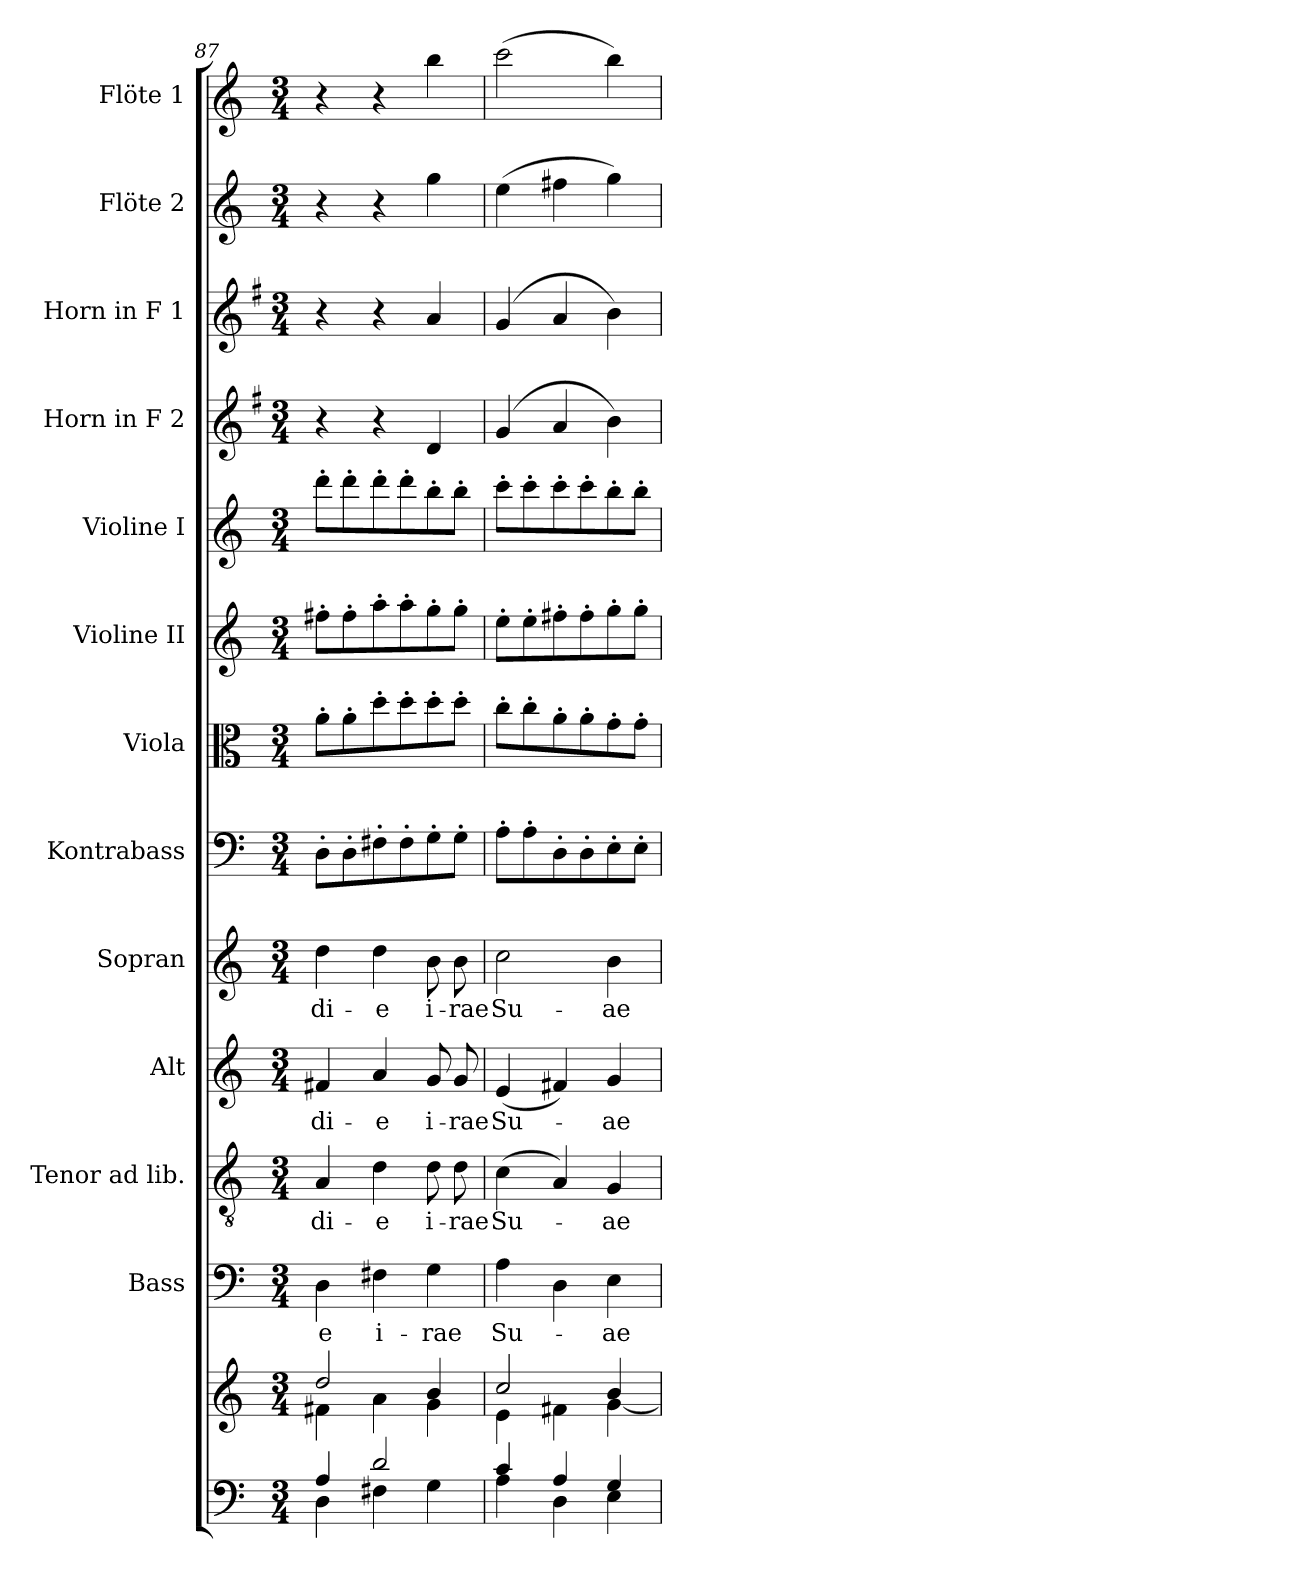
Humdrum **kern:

**kern	**kern	**kern	**text	**kern	**text	**kern	**text	**kern	**text	**kern	**kern	**kern	**kern	**kern	**kern	**kern	**kern
*part13	*part13	*part12	*part12	*part11	*part11	*part10	*part10	*part9	*part9	*part8	*part7	*part6	*part5	*part4	*part3	*part2	*part1
*staff14	*staff13	*staff12	*staff12	*staff11	*staff11	*staff10	*staff10	*staff9	*staff9	*staff8	*staff7	*staff6	*staff5	*staff4	*staff3	*staff2	*staff1
*	*	*I"Bass	*	*I"Tenor ad lib.	*	*I"Alt	*	*I"Sopran	*	*I"Kontrabass	*I"Viola	*I"Violine II	*I"Violine I	*I"Horn in F 2	*I"Horn in F 1	*I"Flöte 2	*I"Flöte 1
*	*	*I'B.	*	*I'T.	*	*I'A.	*	*I'S.	*	*I'Kb.	*I'Vla.	*I'Vl. II	*I'Vl. I	*	*	*I'Fl. 2	*I'Fl. 1
*clefF4	*clefG2	*clefF4	*	*clefGv2	*	*clefG2	*	*clefG2	*	*clefF4	*clefC3	*clefG2	*clefG2	*clefG2	*clefG2	*clefG2	*clefG2
*	*	*	*	*	*	*	*	*	*	*ITrd7c12	*	*	*	*ITrd4c7	*ITrd4c7	*	*
*k[]	*k[]	*k[]	*	*k[]	*	*k[]	*	*k[]	*	*k[]	*k[]	*k[]	*k[]	*k[]	*k[]	*k[]	*k[]
*C:	*C:	*C:	*	*C:	*	*C:	*	*C:	*	*C:	*C:	*C:	*C:	*C:	*C:	*C:	*C:
*M3/4	*M3/4	*M3/4	*	*M3/4	*	*M3/4	*	*M3/4	*	*M3/4	*M3/4	*M3/4	*M3/4	*M3/4	*M3/4	*M3/4	*M3/4
=87	=87	=87	=87	=87	=87	=87	=87	=87	=87	=87	=87	=87	=87	=87	=87	=87	=87
*^	*^	*	*	*	*	*	*	*	*	*	*	*	*	*	*	*	*
!	!	!	!	!	!LO:LY:b	!	!LO:LY:b	!	!LO:LY:b	!	!LO:LY:b	!	!	!	!	!	!	!	!
4A/	4D\	2dd/	4f#X\	4D\	-e	4A/	di-	4f#X/	di-	4dd\	di-	8DD'>\L	8a'>\L	8ff#X'>\L	8ddd'>\L	4r	4r	4r	4r
.	.	.	.	.	.	.	.	.	.	.	.	8DD'>\	8a'>\	8ff#'>\	8ddd'>\	.	.	.	.
!	!	!	!	!	!LO:LY:b	!	!LO:LY:b	!	!LO:LY:b	!	!LO:LY:b	!	!	!	!	!	!	!	!
2d/	4F#X\	.	4a\	4F#X\	i-	4d\	-e	4a/	-e	4dd\	-e	8FF#X'>\	8dd'>\	8aa'>\	8ddd'>\	4r	4r	4r	4r
.	.	.	.	.	.	.	.	.	.	.	.	8FF#'>\	8dd'>\	8aa'>\	8ddd'>\	.	.	.	.
!	!	!	!	!	!LO:LY:b	!	!LO:LY:b	!	!LO:LY:b	!	!LO:LY:b	!	!	!	!	!	!	!	!
.	4G\	4b/	4g\	4G\	-rae	8d\	i-	8g/	i-	8b\	i-	8GG'>\	8dd'>\	8gg'>\	8bb'>\	4G/	4d/	4gg\	4bb\
!	!	!	!	!	!	!	!LO:LY:b	!	!LO:LY:b	!	!LO:LY:b	!	!	!	!	!	!	!	!
.	.	.	.	.	.	8d\	-rae	8g/	-rae	8b\	-rae	8GG'>\J	8dd'>\J	8gg'>\J	8bb'>\J	.	.	.	.
=88	=88	=88	=88	=88	=88	=88	=88	=88	=88	=88	=88	=88	=88	=88	=88	=88	=88	=88	=88
!	!	!	!	!	!LO:LY:b	!	!LO:LY:b	!	!LO:LY:b	!	!LO:LY:b	!	!	!	!	!	!	!	!
4c/	4A\	2cc/	4e\	4A\	Su-	(>4c\	Su-	(<4e/	Su-	2cc\	Su-	8AA'>\L	8cc'>\L	8ee'>\L	8ccc'>\L	(4c/	(4c/	(>4ee\	(>2ccc\
.	.	.	.	.	.	.	.	.	.	.	.	8AA'>\	8cc'>\	8ee'>\	8ccc'>\	.	.	.	.
4A/	4D\	.	4f#X\	4D\	.	4A/)	.	4f#X/)	.	.	.	8DD'>\	8a'>\	8ff#X'>\	8ccc'>\	4d/	4d/	4ff#X\	.
.	.	.	.	.	.	.	.	.	.	.	.	8DD'>\	8a'>\	8ff#'>\	8ccc'>\	.	.	.	.
!	!	!	!	!	!LO:LY:b	!	!LO:LY:b	!	!LO:LY:b	!	!LO:LY:b	!	!	!	!	!	!	!	!
4G/	4E\	4b/	[<4g\	4E\	-ae	4G/	-ae	4g/	-ae	4b\	-ae	8EE'>\	8g'>\	8gg'>\	8bb'>\	4e\)	4e\)	4gg\)	4bb\)
.	.	.	.	.	.	.	.	.	.	.	.	8EE'>\J	8g'>\J	8gg'>\J	8bb'>\J	.	.	.	.
*v	*v	*	*	*	*	*	*	*	*	*	*	*	*	*	*	*	*	*	*
*	*v	*v	*	*	*	*	*	*	*	*	*	*	*	*	*	*	*	*
=	=	=	=	=	=	=	=	=	=	=	=	=	=	=	=	=	=
*-	*-	*-	*-	*-	*-	*-	*-	*-	*-	*-	*-	*-	*-	*-	*-	*-	*-
